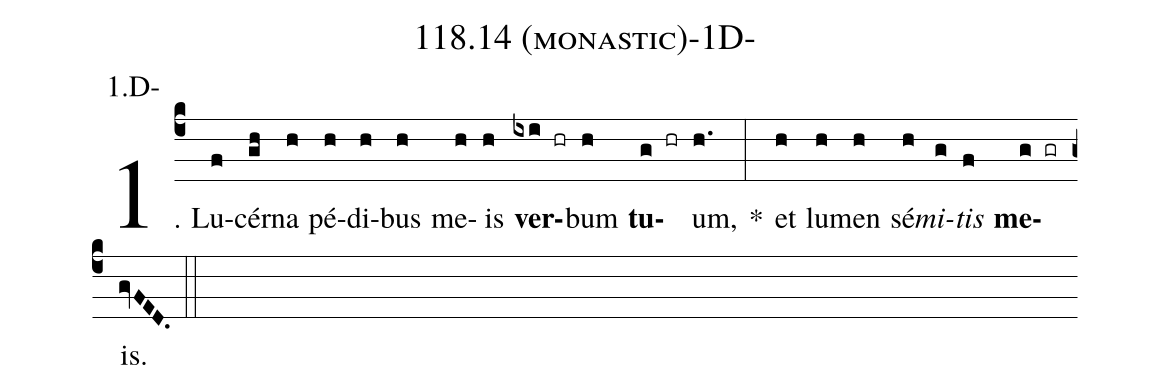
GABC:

name: 118.14 (monastic)-1D-;
annotation: 1.D-;
%%
(c4)1. Lu(f)cér(gh)na(h) pé(h)di(h)bus(h) me(h)is(h) <b>ver</b>(ixi hr)bum(h) <b>tu</b>(g hr)um,(h.) *(:) et(h) lu(h)men(h) sé(h)<i>mi</i>(g)<i>tis</i>(f) <b>me</b>(g gr)is.(gvFED.) (::)
